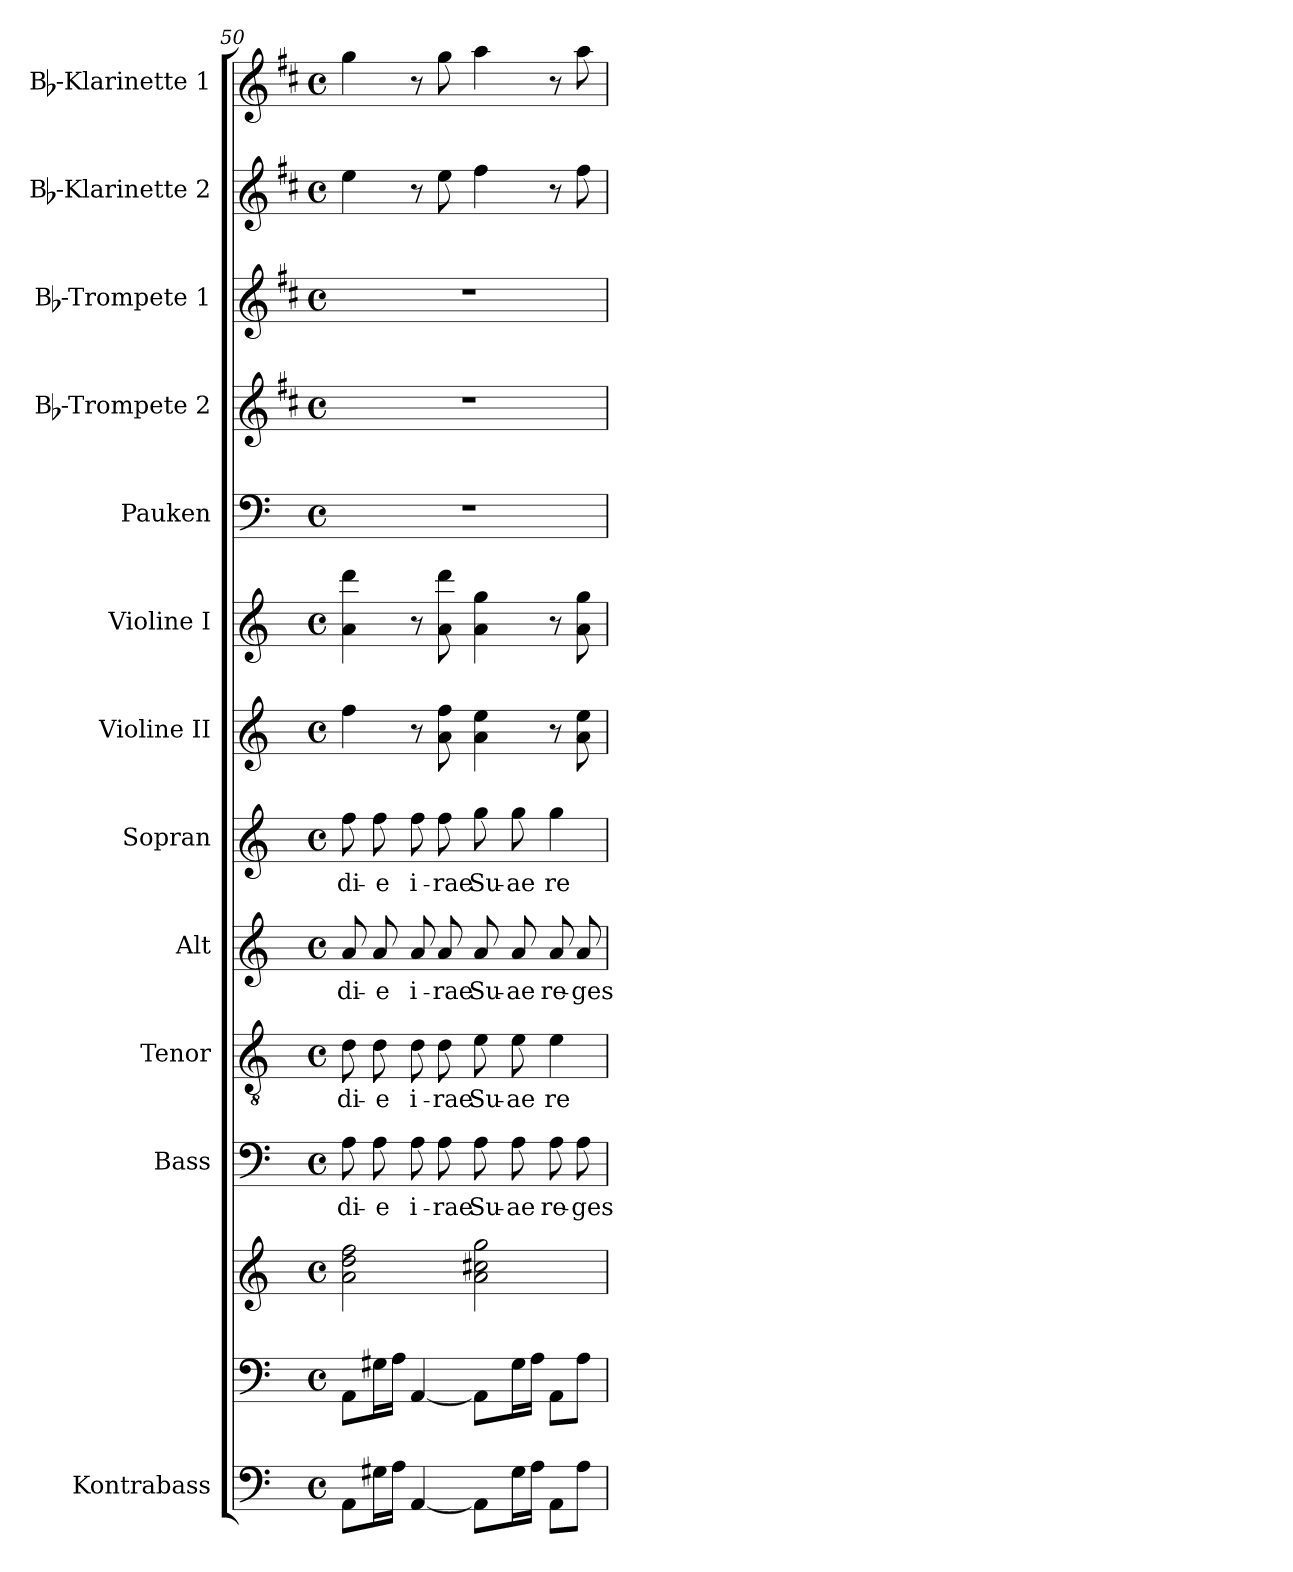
**kern	**kern	**kern	**kern	**text	**kern	**text	**kern	**text	**kern	**text	**kern	**kern	**kern	**kern	**kern	**kern	**kern
*part13	*part12	*part12	*part11	*part11	*part10	*part10	*part9	*part9	*part8	*part8	*part7	*part6	*part5	*part4	*part3	*part2	*part1
*staff14	*staff13	*staff12	*staff11	*staff11	*staff10	*staff10	*staff9	*staff9	*staff8	*staff8	*staff7	*staff6	*staff5	*staff4	*staff3	*staff2	*staff1
*I"Kontrabass	*	*	*I"Bass	*	*I"Tenor	*	*I"Alt	*	*I"Sopran	*	*I"Violine II	*I"Violine I	*I"Pauken	*I"Bb-Trompete 2	*I"Bb-Trompete 1	*I"Bb-Klarinette 2	*I"Bb-Klarinette 1
*I'Kb.	*	*	*I'B.	*	*I'T.	*	*I'A.	*	*I'S.	*	*I'Vl. II	*I'Vl. I	*I'Pk.	*I'Bb Trp. 2	*I'Bb Trp. 1	*I'Bb Kl. 2	*I'Bb Kl. 1
*clefF4	*clefF4	*clefG2	*clefF4	*	*clefGv2	*	*clefG2	*	*clefG2	*	*clefG2	*clefG2	*clefF4	*clefG2	*clefG2	*clefG2	*clefG2
*ITrd7c12	*	*	*	*	*	*	*	*	*	*	*	*	*	*ITrd1c2	*ITrd1c2	*ITrd1c2	*ITrd1c2
*k[]	*k[]	*k[]	*k[]	*	*k[]	*	*k[]	*	*k[]	*	*k[]	*k[]	*k[]	*k[]	*k[]	*k[]	*k[]
*C:	*C:	*C:	*C:	*	*C:	*	*C:	*	*C:	*	*C:	*C:	*C:	*C:	*C:	*C:	*C:
*M4/4	*M4/4	*M4/4	*M4/4	*	*M4/4	*	*M4/4	*	*M4/4	*	*M4/4	*M4/4	*M4/4	*M4/4	*M4/4	*M4/4	*M4/4
*met(c)	*met(c)	*met(c)	*met(c)	*	*met(c)	*	*met(c)	*	*met(c)	*	*met(c)	*met(c)	*met(c)	*met(c)	*met(c)	*met(c)	*met(c)
=50	=50	=50	=50	=50	=50	=50	=50	=50	=50	=50	=50	=50	=50	=50	=50	=50	=50
!	!	!	!	!LO:LY:b	!	!LO:LY:b	!	!LO:LY:b	!	!LO:LY:b	!	!	!	!	!	!	!
8AAA\L	8AA\L	2a\ 2dd\ 2ff\	8A\	di-	8d\	di-	8a/	di-	8ff\	di-	4ff\	4a\ 4ddd\	1r	1r	1r	4dd\	4ff\
!	!	!	!	!LO:LY:b	!	!LO:LY:b	!	!LO:LY:b	!	!LO:LY:b	!	!	!	!	!	!	!
16GG#X\L	16G#X\L	.	8A\	-e	8d\	-e	8a/	-e	8ff\	-e	.	.	.	.	.	.	.
16AA\JJ	16A\JJ	.	.	.	.	.	.	.	.	.	.	.	.	.	.	.	.
!	!	!	!	!LO:LY:b	!	!LO:LY:b	!	!LO:LY:b	!	!LO:LY:b	!	!	!	!	!	!	!
[4AAA/	[4AA/	.	8A\	i-	8d\	i-	8a/	i-	8ff\	i-	8r	8r	.	.	.	8r	8r
!	!	!	!	!LO:LY:b	!	!LO:LY:b	!	!LO:LY:b	!	!LO:LY:b	!	!	!	!	!	!	!
.	.	.	8A\	-rae	8d\	-rae	8a/	-rae	8ff\	-rae	8a\ 8ff\	8a\ 8ddd\	.	.	.	8dd\	8ff\
!	!	!	!	!LO:LY:b	!	!LO:LY:b	!	!LO:LY:b	!	!LO:LY:b	!	!	!	!	!	!	!
8AAA\L]	8AA\L]	2a\ 2cc#X\ 2gg\	8A\	Su-	8e\	Su-	8a/	Su-	8gg\	Su-	4a\ 4ee\	4a\ 4gg\	.	.	.	4ee\	4gg\
!	!	!	!	!LO:LY:b	!	!LO:LY:b	!	!LO:LY:b	!	!LO:LY:b	!	!	!	!	!	!	!
16GG#\L	16G#\L	.	8A\	-ae	8e\	-ae	8a/	-ae	8gg\	-ae	.	.	.	.	.	.	.
16AA\JJ	16A\JJ	.	.	.	.	.	.	.	.	.	.	.	.	.	.	.	.
!	!	!	!	!LO:LY:b	!	!LO:LY:b	!	!LO:LY:b	!	!LO:LY:b	!	!	!	!	!	!	!
8AAA\L	8AA\L	.	8A\	re-	4e\	re-	8a/	re-	4gg\	re-	8r	8r	.	.	.	8r	8r
!	!	!	!	!LO:LY:b	!	!	!	!LO:LY:b	!	!	!	!	!	!	!	!	!
8AA\J	8A\J	.	8A\	-ges	.	.	8a/	-ges	.	.	8a\ 8ee\	8a\ 8gg\	.	.	.	8ee\	8gg\
=	=	=	=	=	=	=	=	=	=	=	=	=	=	=	=	=	=
*-	*-	*-	*-	*-	*-	*-	*-	*-	*-	*-	*-	*-	*-	*-	*-	*-	*-
